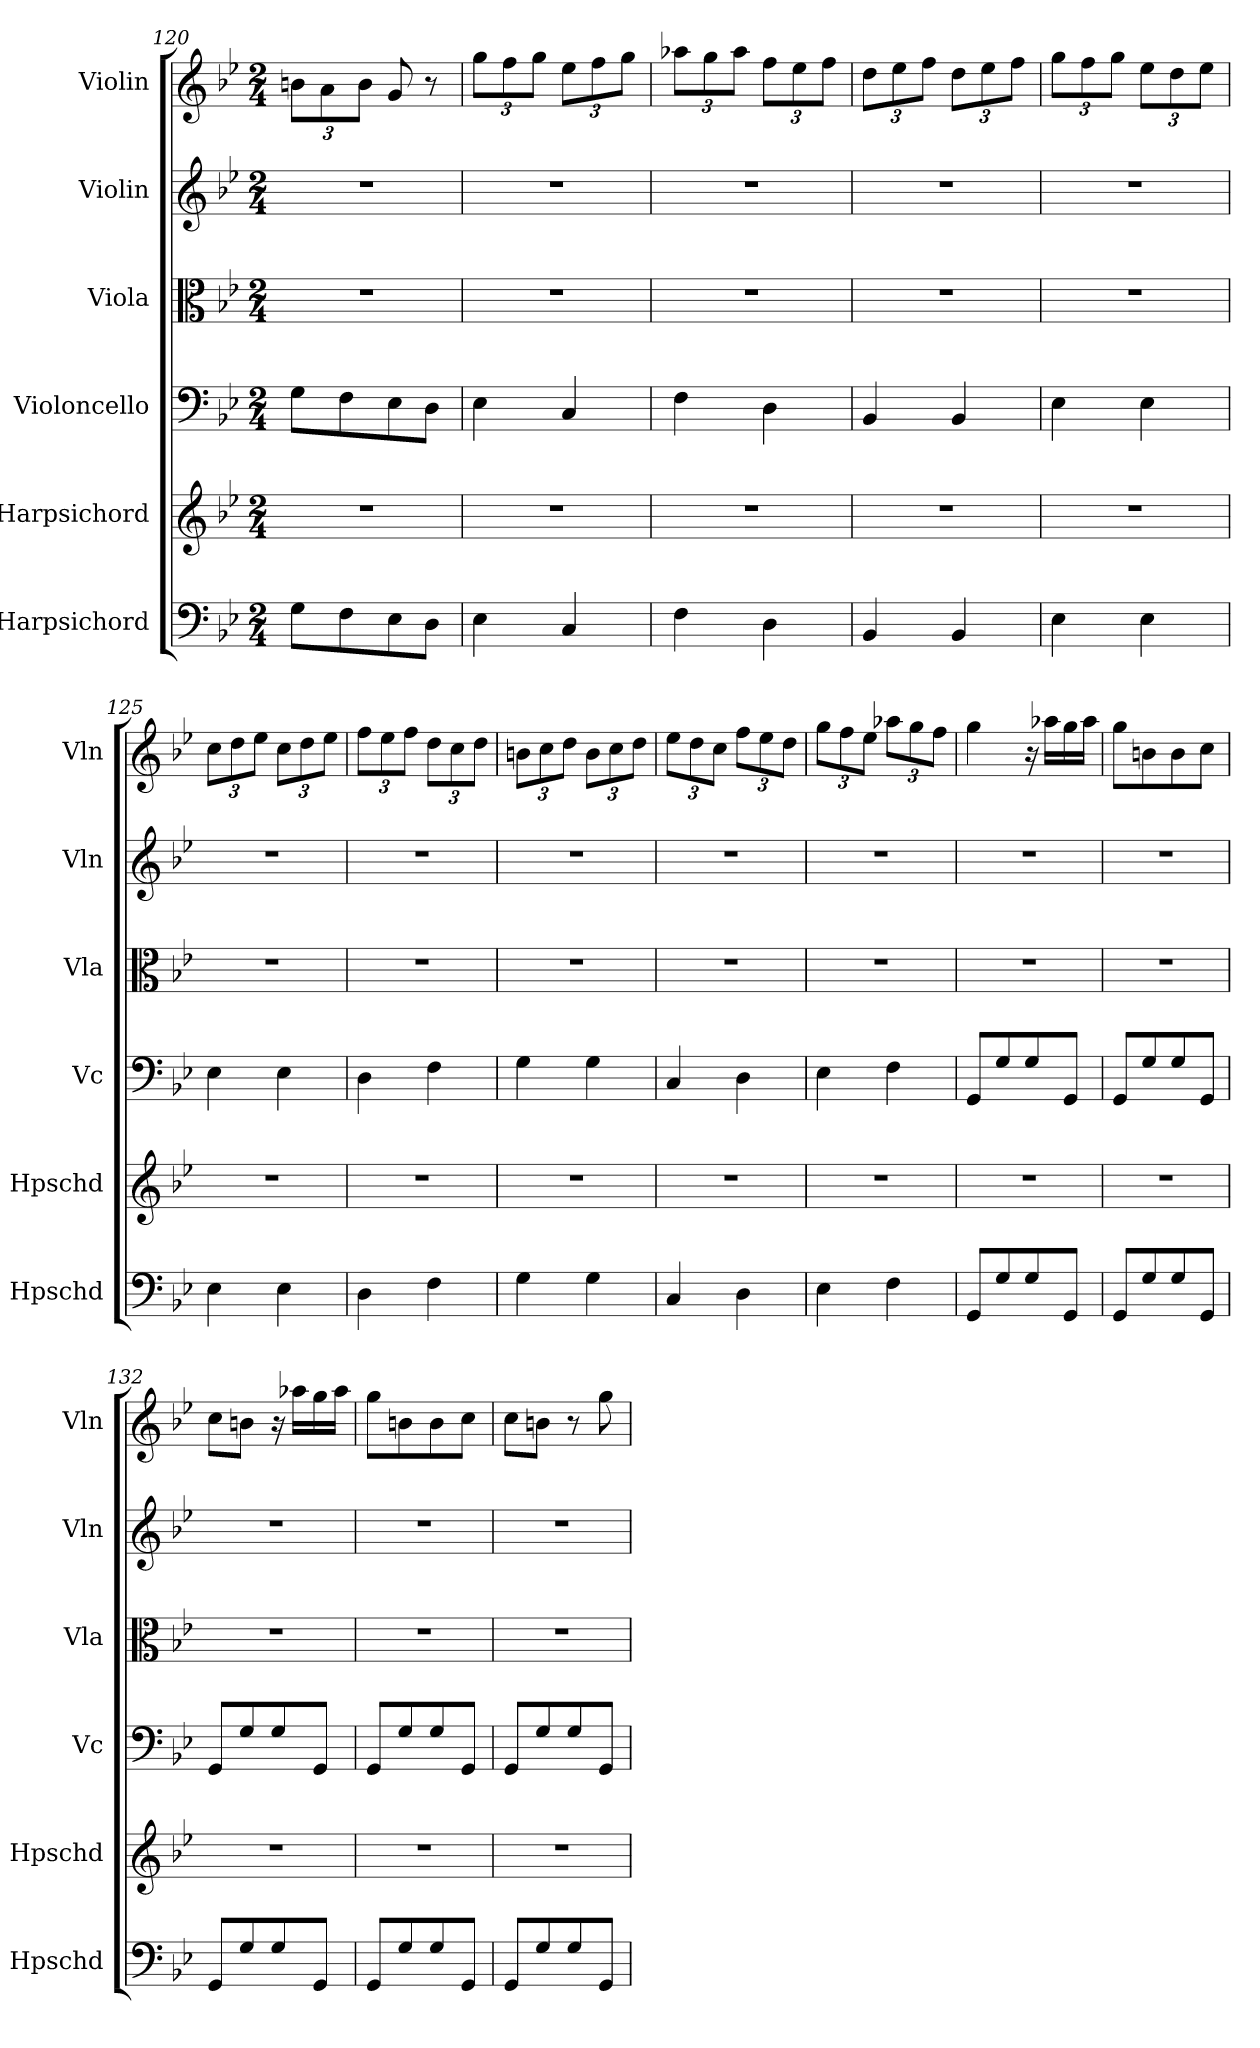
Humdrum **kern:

**kern	**kern	**kern	**kern	**kern	**kern
*part6	*part5	*part4	*part3	*part2	*part1
*staff6	*staff5	*staff4	*staff3	*staff2	*staff1
*I"Harpsichord	*I"Harpsichord	*I"Violoncello	*I"Viola	*I"Violin	*I"Violin
*I'Hpschd	*I'Hpschd	*I'Vc	*I'Vla	*I'Vln	*I'Vln
*clefF4	*clefG2	*clefF4	*clefC3	*clefG2	*clefG2
*k[b-e-]	*k[b-e-]	*k[b-e-]	*k[b-e-]	*k[b-e-]	*k[b-e-]
*M2/4	*M2/4	*M2/4	*M2/4	*M2/4	*M2/4
=120	=120	=120	=120	=120	=120
8G\L	2r	8G\L	2r	2r	12bn\L
.	.	.	.	.	12a\
8F\	.	8F\	.	.	.
.	.	.	.	.	12b\J
8E-\	.	8E-\	.	.	8g/
8D\J	.	8D\J	.	.	8r
=121	=121	=121	=121	=121	=121
4E-\	2r	4E-\	2r	2r	12gg\L
.	.	.	.	.	12ff\
.	.	.	.	.	12gg\J
4C/	.	4C/	.	.	12ee-\L
.	.	.	.	.	12ff\
.	.	.	.	.	12gg\J
=122	=122	=122	=122	=122	=122
4F\	2r	4F\	2r	2r	12aa-X\L
.	.	.	.	.	12gg\
.	.	.	.	.	12aa-\J
4D\	.	4D\	.	.	12ff\L
.	.	.	.	.	12ee-\
.	.	.	.	.	12ff\J
=123	=123	=123	=123	=123	=123
4BB-/	2r	4BB-/	2r	2r	12dd\L
.	.	.	.	.	12ee-\
.	.	.	.	.	12ff\J
4BB-/	.	4BB-/	.	.	12dd\L
.	.	.	.	.	12ee-\
.	.	.	.	.	12ff\J
=124	=124	=124	=124	=124	=124
4E-\	2r	4E-\	2r	2r	12gg\L
.	.	.	.	.	12ff\
.	.	.	.	.	12gg\J
4E-\	.	4E-\	.	.	12ee-\L
.	.	.	.	.	12dd\
.	.	.	.	.	12ee-\J
=125	=125	=125	=125	=125	=125
4E-\	2r	4E-\	2r	2r	12cc\L
.	.	.	.	.	12dd\
.	.	.	.	.	12ee-\J
4E-\	.	4E-\	.	.	12cc\L
.	.	.	.	.	12dd\
.	.	.	.	.	12ee-\J
=126	=126	=126	=126	=126	=126
4D\	2r	4D\	2r	2r	12ff\L
.	.	.	.	.	12ee-\
.	.	.	.	.	12ff\J
4F\	.	4F\	.	.	12dd\L
.	.	.	.	.	12cc\
.	.	.	.	.	12dd\J
=127	=127	=127	=127	=127	=127
4G\	2r	4G\	2r	2r	12bn\L
.	.	.	.	.	12cc\
.	.	.	.	.	12dd\J
4G\	.	4G\	.	.	12b\L
.	.	.	.	.	12cc\
.	.	.	.	.	12dd\J
=128	=128	=128	=128	=128	=128
4C/	2r	4C/	2r	2r	12ee-\L
.	.	.	.	.	12dd\
.	.	.	.	.	12cc\J
4D\	.	4D\	.	.	12ff\L
.	.	.	.	.	12ee-\
.	.	.	.	.	12dd\J
=129	=129	=129	=129	=129	=129
4E-\	2r	4E-\	2r	2r	12gg\L
.	.	.	.	.	12ff\
.	.	.	.	.	12ee-\J
4F\	.	4F\	.	.	12aa-X\L
.	.	.	.	.	12gg\
.	.	.	.	.	12ff\J
=130	=130	=130	=130	=130	=130
8GG/L	2r	8GG/L	2r	2r	4gg\
8G/	.	8G/	.	.	.
8G/	.	8G/	.	.	16r
.	.	.	.	.	16aa-X\LL
8GG/J	.	8GG/J	.	.	16gg\
.	.	.	.	.	16aa-\JJ
=131	=131	=131	=131	=131	=131
8GG/L	2r	8GG/L	2r	2r	8gg\L
8G/	.	8G/	.	.	8bn\
8G/	.	8G/	.	.	8b\
8GG/J	.	8GG/J	.	.	8cc\J
=132	=132	=132	=132	=132	=132
8GG/L	2r	8GG/L	2r	2r	8cc\L
8G/	.	8G/	.	.	8bn\J
8G/	.	8G/	.	.	16r
.	.	.	.	.	16aa-X\LL
8GG/J	.	8GG/J	.	.	16gg\
.	.	.	.	.	16aa-\JJ
=133	=133	=133	=133	=133	=133
8GG/L	2r	8GG/L	2r	2r	8gg\L
8G/	.	8G/	.	.	8bn\
8G/	.	8G/	.	.	8b\
8GG/J	.	8GG/J	.	.	8cc\J
=134	=134	=134	=134	=134	=134
8GG/L	2r	8GG/L	2r	2r	8cc\L
8G/	.	8G/	.	.	8bn\J
8G/	.	8G/	.	.	8r
8GG/J	.	8GG/J	.	.	8gg\
=	=	=	=	=	=
*-	*-	*-	*-	*-	*-
